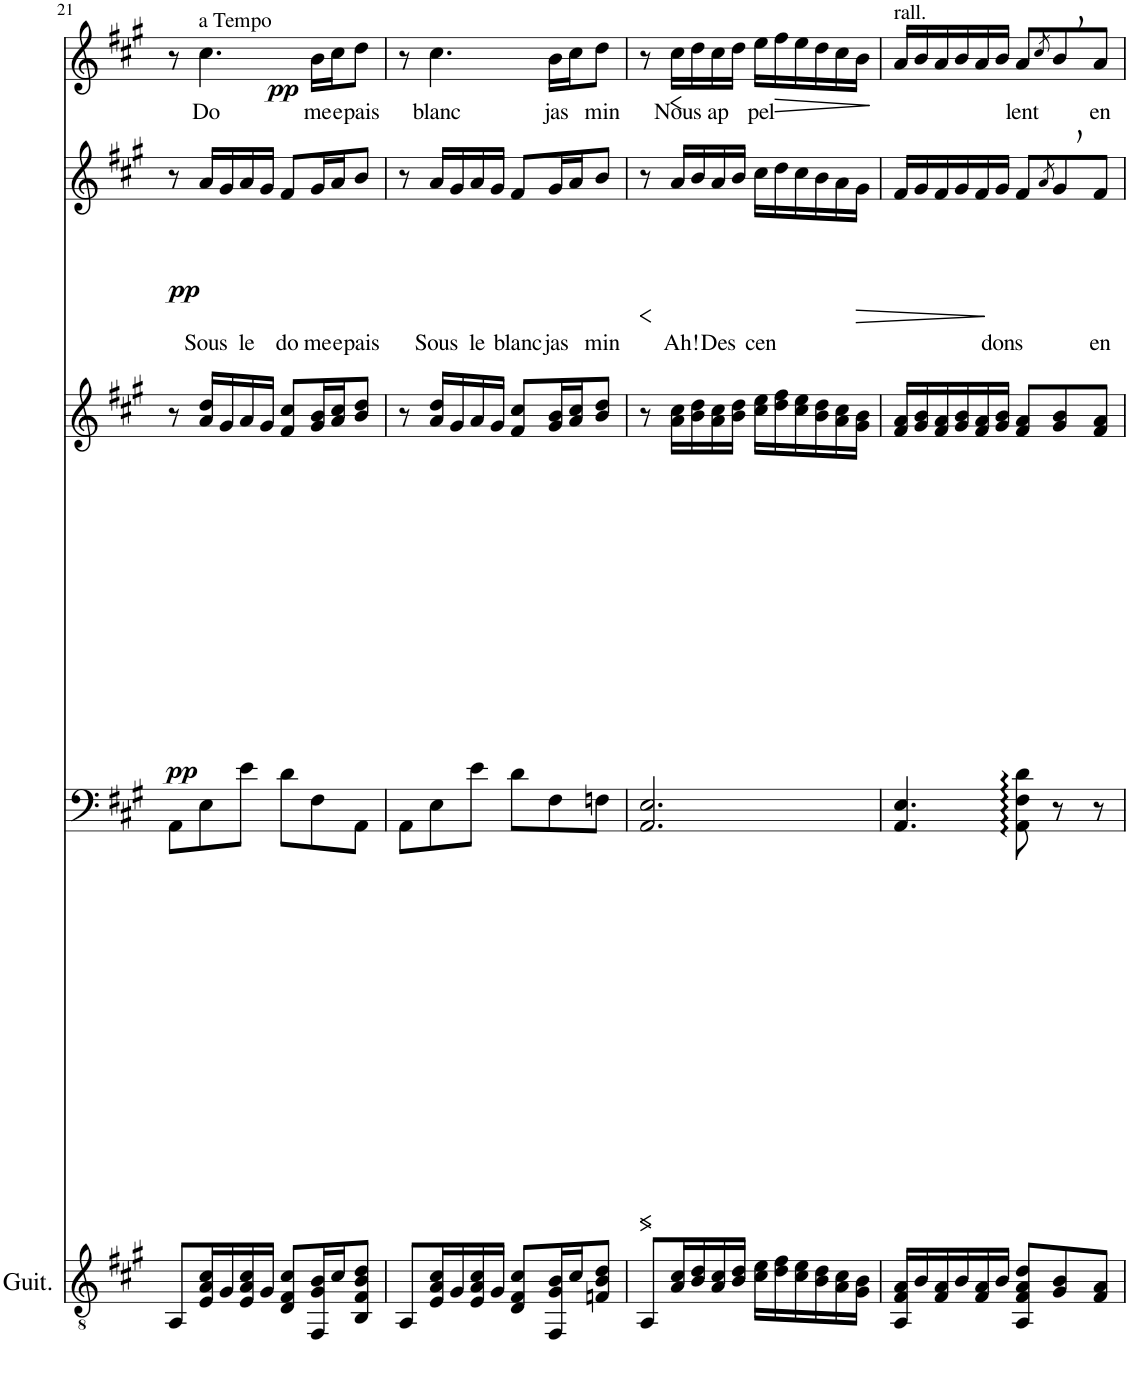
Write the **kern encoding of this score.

**kern	**kern	**dynam	**kern	**dynam	**kern	**text	**dynam	**kern	**text	**dynam
*part5	*part4	*part4	*part3	*part3	*part2	*part2	*part2	*part1	*part1	*part1
*staff5	*staff4	*staff4	*staff3	*staff3	*staff2	*staff2	*staff2	*staff1	*staff1	*staff1
*I"Guitar	*I"Piano	*	*I"Piano	*	*I"Momka	*	*	*I"Lokmo!	*	*
*I'Guit.	*I'Pno	*	*I'Pno	*	*	*	*	*	*	*
!!LO:PB:g=z
*clefGv2	*clefF4	*	*clefG2	*	*clefG2	*	*	*clefG2	*	*
*k[f#c#g#]	*k[f#c#g#]	*	*k[f#c#g#]	*	*k[f#c#g#]	*	*	*k[f#c#g#]	*	*
*M6/8	*M6/8	*	*M6/8	*	*M6/8	*	*	*M6/8	*	*
=21	=21	=21	=21	=21	=21	=21	=21	=21	=21	=21
!	!	!	!	!LO:DY:b	!	!	!LO:DY:b	!	!	!
8AA/L	8AA\L	.	8r	pp	8r	.	pp	8r	.	.
!	!	!	!	!	!	!	!	!LO:TX:a:t=a Tempo	!	!
!	!	!	!	!	!	!LO:LY:b	!	!	!LO:LY:b	!LO:DY:b
16E/ 16A/ 16c#/L	8E\	.	16a/ 16dd/LL	.	16a/LL	Sous	.	4.cc#\	Do	pp
16G#/	.	.	16g#/	.	16g#/	.	.	.	.	.
!	!	!	!	!	!	!LO:LY:b	!	!	!	!
16E/ 16A/ 16c#/	8e\J	.	16a/	.	16a/	le	.	.	.	.
16G#/JJ	.	.	16g#/JJ	.	16g#/JJ	.	.	.	.	.
!	!	!	!	!	!	!LO:LY:b	!	!	!	!
8D/ 8F#/ 8c#/L	8d\L	.	8f#/ 8cc#/L	.	8f#/L	do	.	.	.	.
!	!	!	!	!	!	!LO:LY:b	!	!	!LO:LY:b	!
16FF#/ 16G#/ 16B/L	8F#\	.	16g#/ 16b/L	.	16g#/L	me	.	16b\LL	me	.
!	!	!	!	!	!	!LO:LY:b	!	!	!LO:LY:b	!
16c#/J	.	.	16a/ 16cc#/J	.	16a/J	e	.	16cc#\J	e	.
!	!	!	!	!	!	!LO:LY:b	!	!	!LO:LY:b	!
8BB/ 8F#/ 8B/ 8d/J	8AA\J	.	8b/ 8dd/J	.	8b/J	pais	.	8dd\J	pais	.
=22	=22	=22	=22	=22	=22	=22	=22	=22	=22	=22
8AA/L	8AA\L	.	8r	.	8r	.	.	8r	.	.
!	!	!	!	!	!	!LO:LY:b	!	!	!LO:LY:b	!
16E/ 16A/ 16c#/L	8E\	.	16a/ 16dd/LL	.	16a/LL	Sous	.	4.cc#\	blanc	.
16G#/	.	.	16g#/	.	16g#/	.	.	.	.	.
!	!	!	!	!	!	!LO:LY:b	!	!	!	!
16E/ 16A/ 16c#/	8e\J	.	16a/	.	16a/	le	.	.	.	.
16G#/JJ	.	.	16g#/JJ	.	16g#/JJ	.	.	.	.	.
!	!	!	!	!	!	!LO:LY:b	!	!	!	!
8D/ 8F#/ 8c#/L	8d\L	.	8f#/ 8cc#/L	.	8f#/L	blanc	.	.	.	.
!	!	!	!	!	!	!LO:LY:b	!	!	!LO:LY:b	!
16FF#/ 16G#/ 16B/L	8F#\	.	16g#/ 16b/L	.	16g#/L	jas	.	16b\LL	jas	.
16c#/J	.	.	16a/ 16cc#/J	.	16a/J	.	.	16cc#\J	.	.
!	!	!	!	!	!	!LO:LY:b	!	!	!LO:LY:b	!
8Fn/ 8B/ 8d/J	8Fn\J	.	8b/ 8dd/J	.	8b/J	min	.	8dd\J	min	.
=23	=23	=23	=23	=23	=23	=23	=23	=23	=23	=23
!	!	!LO:HP:b	!	!	!	!	!	!	!	!
!	!	!LO:HP:n=1:b	!	!	!	!	!LO:HP:b	!	!	!
8AA/L	2.AA/ 2.E/	< >	8r	.	8r	.	<	8r	.	.
!	!	!	!	!	!	!LO:LY:b	!	!	!LO:LY:b	!LO:HP:b
16A/ 16c#/L	.	.	16a\ 16cc#\LL	.	16a/LL	Ah!	.	16cc#\LL	Nous	<
16B/ 16d/	.	.	16b\ 16dd\	.	16b/	.	.	16dd\	.	.
!	!	!	!	!	!	!LO:LY:b	!	!	!LO:LY:b	!
16A/ 16c#/	.	.	16a\ 16cc#\	.	16a/	Des	.	16cc#\	ap	.
16B/ 16d/JJ	.	.	16b\ 16dd\JJ	.	16b/JJ	.	.	16dd\JJ	.	.
!	!	!	!	!	!	!LO:LY:b	!	!	!LO:LY:b	!
16c#\ 16e\LL	.	.	16cc#\ 16ee\LL	.	16cc#\LL	cen	.	16ee\LL	pel	.
!	!	!	!	!	!	!	!	!	!	!LO:HP:b
16d\ 16f#\	.	.	16dd\ 16ff#\	.	16dd\	.	.	16ff#\	.	>
16c#\ 16e\	.	.	16cc#\ 16ee\	.	16cc#\	.	.	16ee\	.	.
16B\ 16d\	.	.	16b\ 16dd\	.	16b\	.	.	16dd\	.	.
16A\ 16c#\	.	.	16a\ 16cc#\	.	16a\	.	.	16cc#\	.	.
!	!	!	!	!	!	!	!LO:HP:b	!	!	!
16G#\ 16B\JJ	.	.	16g#\ 16b\JJ	.	16g#\JJ	.	>	16b\JJ	.	.
.	.	[	.	.	.	.	[ ]	.	.	[ ]
=24	=24	=24	=24	=24	=24	=24	=24	=24	=24	=24
!	!	!	!	!	!	!	!	!LO:TX:a:t=rall.	!	!
16AA/ 16F#/ 16A/LL	4.AA/ 4.E/	.	16f#/ 16a/LL	.	16f#/LL	.	.	16a/LL	.	.
16B/	.	.	16g#/ 16b/	.	16g#/	.	.	16b/	.	.
16F#/ 16A/	.	.	16f#/ 16a/	.	16f#/	.	.	16a/	.	.
16B/	.	.	16g#/ 16b/	.	16g#/	.	.	16b/	.	.
16F#/ 16A/	.	.	16f#/ 16a/	.	16f#/	.	.	16a/	.	.
!	!	!	!	!	!	!LO:LY:b	!	!	!	!
16B/JJ	.	.	16g#/ 16b/JJ	.	16g#/JJ	dons	.	16b/JJ	.	.
!	!	!	!	!	!	!	!	!	!LO:LY:b	!
8AA/ 8F#/ 8A/ 8d/L	8AA\: 8F#\: 8d\:	]	8f#/ 8a/L	.	8f#/L	.	.	8a/L	lent	.
.	.	.	.	.	8qa,/	.	.	8qcc#,/	.	.
8G#/ 8B/	8r	.	8g#/ 8b/	.	8g#,/	.	.	8b,/	.	.
!	!	!	!	!	!	!LO:LY:b	!	!	!LO:LY:b	!
8F#/ 8A/J	8r	.	8f#/ 8a/J	.	8f#/J	en	.	8a/J	en	.
=	=	=	=	=	=	=	=	=	=	=
*-	*-	*-	*-	*-	*-	*-	*-	*-	*-	*-
